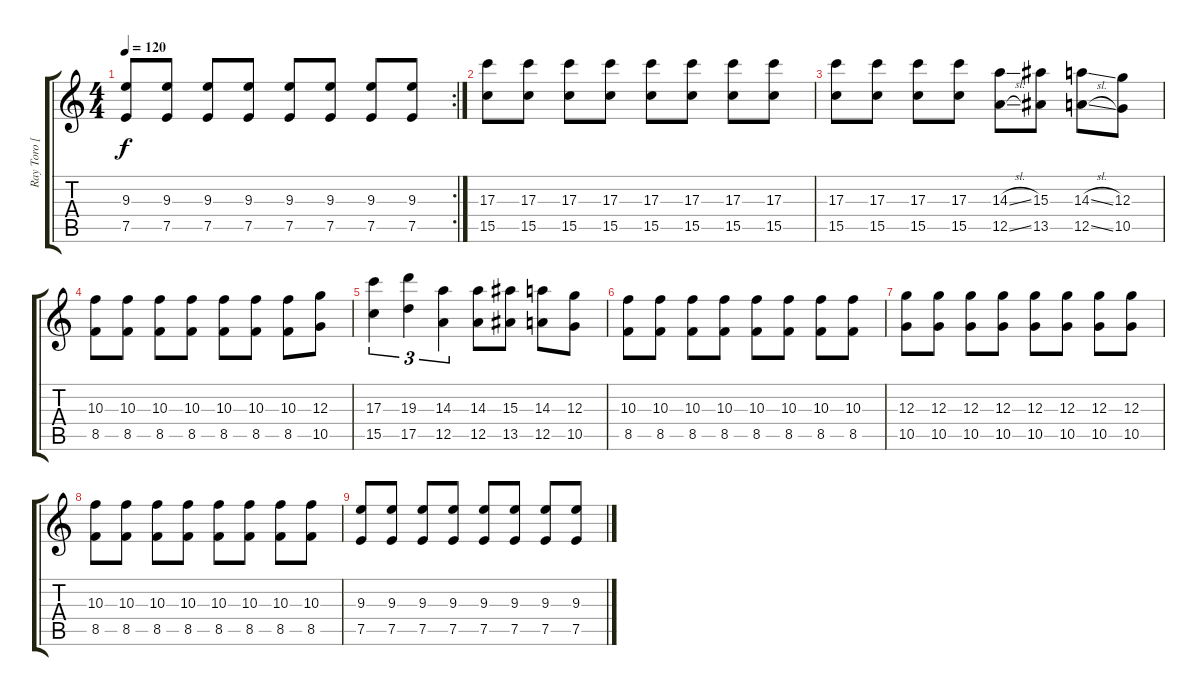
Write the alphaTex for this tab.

\track ("Ray Toro [Lead Guitar)" "Ray Toro [") {instrument overdrivenguitar}
\staff {score tabs}
\tuning (E4 B3 G3 D3 A2 E2) {hide}
\rc 2
\ts (4 4)
\tempo 120
\clef g2
\ks c
(9.3 7.5).8{dy f} (9.3 7.5).8 (9.3 7.5).8 (9.3 7.5).8 (9.3 7.5).8 (9.3 7.5).8 (9.3 7.5).8 (9.3 7.5).8 |
(17.3 15.5).8{volume 0} (17.3 15.5).8 (17.3 15.5).8 (17.3 15.5).8 (17.3 15.5).8 (17.3 15.5).8 (17.3 15.5).8 (17.3 15.5).8 |
(17.3 15.5).8 (17.3 15.5).8 (17.3 15.5).8 (17.3 15.5).8 (14.3{sl} 12.5{sl}).8 (15.3 13.5).8 (14.3{sl} 12.5{sl}).8 (12.3 10.5).8 |
(10.3 8.5).8 (10.3 8.5).8 (10.3 8.5).8 (10.3 8.5).8 (10.3 8.5).8 (10.3 8.5).8 (10.3 8.5).8 (12.3 10.5).8 |
(17.3 15.5).4{tu (3 2)} (19.3 17.5).4{tu (3 2)} (14.3 12.5).4{tu (3 2)} (14.3 12.5).8 (15.3 13.5).8 (14.3 12.5).8 (12.3 10.5).8 |
(10.3 8.5).8 (10.3 8.5).8 (10.3 8.5).8 (10.3 8.5).8 (10.3 8.5).8 (10.3 8.5).8 (10.3 8.5).8 (10.3 8.5).8 |
(12.3 10.5).8 (12.3 10.5).8 (12.3 10.5).8 (12.3 10.5).8 (12.3 10.5).8 (12.3 10.5).8 (12.3 10.5).8 (12.3 10.5).8 |
(10.3 8.5).8 (10.3 8.5).8 (10.3 8.5).8 (10.3 8.5).8 (10.3 8.5).8 (10.3 8.5).8 (10.3 8.5).8 (10.3 8.5).8 |
(9.3 7.5).8 (9.3 7.5).8 (9.3 7.5).8 (9.3 7.5).8 (9.3 7.5).8 (9.3 7.5).8 (9.3 7.5).8 (9.3 7.5).8
